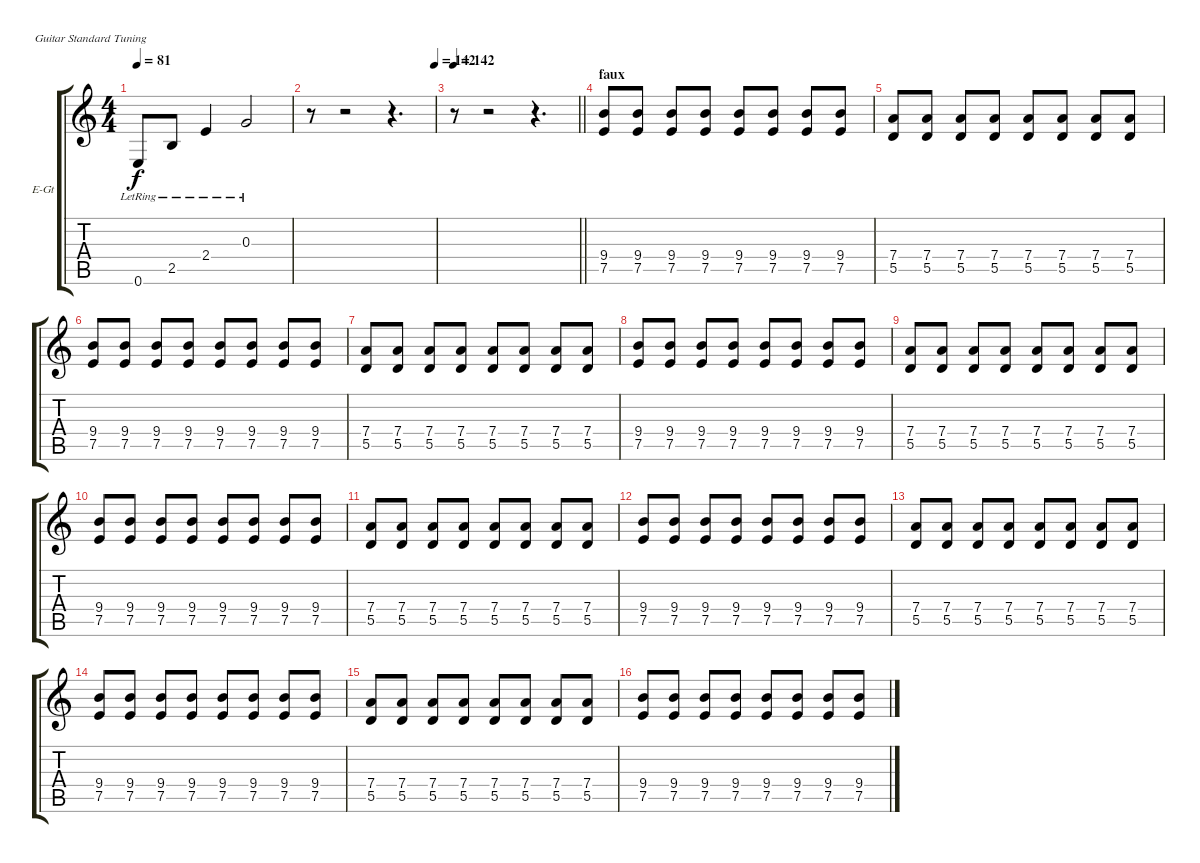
\bracketExtendMode groupsimilarinstruments
\firstSystemTrackNameOrientation horizontal
\otherSystemsTrackNameOrientation horizontal
\track ("Piste 1" "E-Gt") {instrument distortionguitar}
\staff {score tabs}
\tuning (E4 B3 G3 D3 A2 E2)
\ts (4 4)
\tempo 81
\clef g2
\ks c
0.6{lr}.8{dy f} 2.5{lr}.8 2.4{lr}.4 0.3{lr}.2 |
\tempo (142 1)
r.8 r.2 r.4{d} |
\tempo 142
\barLineRight lightlight
r.8 r.2 r.4{d} |
\section ("" "faux")
(9.4 7.5).8 (9.4 7.5).8 (9.4 7.5).8 (9.4 7.5).8 (9.4 7.5).8 (9.4 7.5).8 (9.4 7.5).8 (9.4 7.5).8 |
(7.4 5.5).8 (7.4 5.5).8 (7.4 5.5).8 (7.4 5.5).8 (7.4 5.5).8 (7.4 5.5).8 (7.4 5.5).8 (7.4 5.5).8 |
(9.4 7.5).8 (9.4 7.5).8 (9.4 7.5).8 (9.4 7.5).8 (9.4 7.5).8 (9.4 7.5).8 (9.4 7.5).8 (9.4 7.5).8 |
(7.4 5.5).8 (7.4 5.5).8 (7.4 5.5).8 (7.4 5.5).8 (7.4 5.5).8 (7.4 5.5).8 (7.4 5.5).8 (7.4 5.5).8 |
(9.4 7.5).8 (9.4 7.5).8 (9.4 7.5).8 (9.4 7.5).8 (9.4 7.5).8 (9.4 7.5).8 (9.4 7.5).8 (9.4 7.5).8 |
(7.4 5.5).8 (7.4 5.5).8 (7.4 5.5).8 (7.4 5.5).8 (7.4 5.5).8 (7.4 5.5).8 (7.4 5.5).8 (7.4 5.5).8 |
(9.4 7.5).8 (9.4 7.5).8 (9.4 7.5).8 (9.4 7.5).8 (9.4 7.5).8 (9.4 7.5).8 (9.4 7.5).8 (9.4 7.5).8 |
(7.4 5.5).8 (7.4 5.5).8 (7.4 5.5).8 (7.4 5.5).8 (7.4 5.5).8 (7.4 5.5).8 (7.4 5.5).8 (7.4 5.5).8 |
(9.4 7.5).8 (9.4 7.5).8 (9.4 7.5).8 (9.4 7.5).8 (9.4 7.5).8 (9.4 7.5).8 (9.4 7.5).8 (9.4 7.5).8 |
(7.4 5.5).8 (7.4 5.5).8 (7.4 5.5).8 (7.4 5.5).8 (7.4 5.5).8 (7.4 5.5).8 (7.4 5.5).8 (7.4 5.5).8 |
(9.4 7.5).8 (9.4 7.5).8 (9.4 7.5).8 (9.4 7.5).8 (9.4 7.5).8 (9.4 7.5).8 (9.4 7.5).8 (9.4 7.5).8 |
(7.4 5.5).8 (7.4 5.5).8 (7.4 5.5).8 (7.4 5.5).8 (7.4 5.5).8 (7.4 5.5).8 (7.4 5.5).8 (7.4 5.5).8 |
(9.4 7.5).8 (9.4 7.5).8 (9.4 7.5).8 (9.4 7.5).8 (9.4 7.5).8 (9.4 7.5).8 (9.4 7.5).8 (9.4 7.5).8
